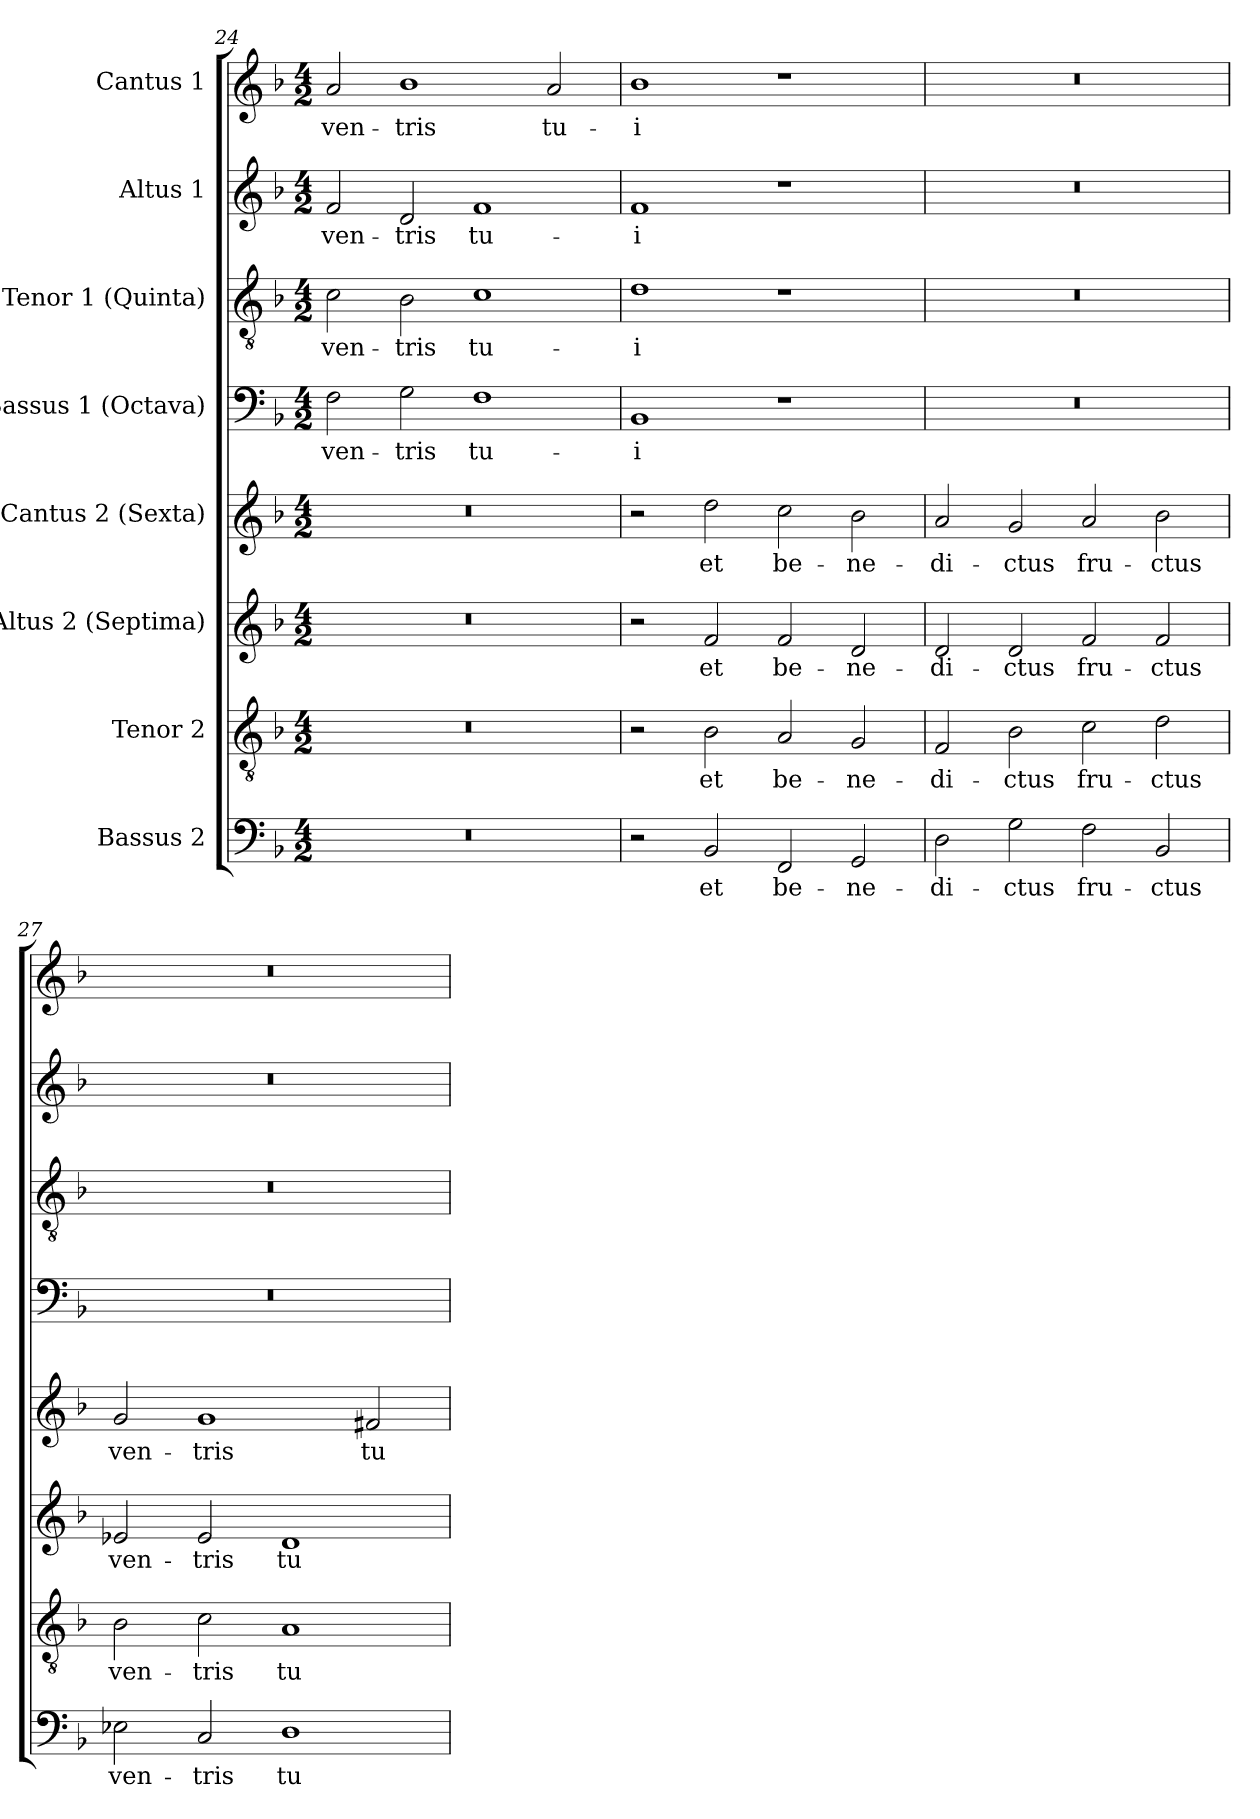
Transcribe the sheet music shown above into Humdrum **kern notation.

**kern	**text	**kern	**text	**kern	**text	**kern	**text	**kern	**text	**kern	**text	**kern	**text	**kern	**text
*part8	*part8	*part7	*part7	*part6	*part6	*part5	*part5	*part4	*part4	*part3	*part3	*part2	*part2	*part1	*part1
*staff8	*staff8	*staff7	*staff7	*staff6	*staff6	*staff5	*staff5	*staff4	*staff4	*staff3	*staff3	*staff2	*staff2	*staff1	*staff1
*I"Bassus 2	*	*I"Tenor 2	*	*I"Altus 2 (Septima)	*	*I"Cantus 2 (Sexta)	*	*I"Bassus 1 (Octava)	*	*I"Tenor 1 (Quinta)	*	*I"Altus 1	*	*I"Cantus 1	*
*clefF4	*	*clefGv2	*	*clefG2	*	*clefG2	*	*clefF4	*	*clefGv2	*	*clefG2	*	*clefG2	*
*k[b-]	*	*k[b-]	*	*k[b-]	*	*k[b-]	*	*k[b-]	*	*k[b-]	*	*k[b-]	*	*k[b-]	*
*F:	*	*F:	*	*F:	*	*F:	*	*F:	*	*F:	*	*F:	*	*F:	*
*M4/2	*	*M4/2	*	*M4/2	*	*M4/2	*	*M4/2	*	*M4/2	*	*M4/2	*	*M4/2	*
=24	=24	=24	=24	=24	=24	=24	=24	=24	=24	=24	=24	=24	=24	=24	=24
!	!	!	!	!	!	!	!	!	!LO:LY:b	!	!LO:LY:b	!	!LO:LY:b	!	!LO:LY:b
0r	.	0r	.	0r	.	0r	.	2F\	ven-	2c\	ven-	2f/	ven-	2a/	ven-
!	!	!	!	!	!	!	!	!	!LO:LY:b	!	!LO:LY:b	!	!LO:LY:b	!	!LO:LY:b
.	.	.	.	.	.	.	.	2G\	-tris	2B-\	-tris	2d/	-tris	1b-	-tris
!	!	!	!	!	!	!	!	!	!LO:LY:b	!	!LO:LY:b	!	!LO:LY:b	!	!
.	.	.	.	.	.	.	.	1F	tu-	1c	tu-	1f	tu-	.	.
!	!	!	!	!	!	!	!	!	!	!	!	!	!	!	!LO:LY:b
.	.	.	.	.	.	.	.	.	.	.	.	.	.	2a/	tu-
=25	=25	=25	=25	=25	=25	=25	=25	=25	=25	=25	=25	=25	=25	=25	=25
!	!	!	!	!	!	!	!	!	!LO:LY:b	!	!LO:LY:b	!	!LO:LY:b	!	!LO:LY:b
2r	.	2r	.	2r	.	2r	.	1BB-	-i	1d	-i	1f	-i	1b-	-i
!	!LO:LY:b	!	!LO:LY:b	!	!LO:LY:b	!	!LO:LY:b	!	!	!	!	!	!	!	!
2BB-/	et	2B-\	et	2f/	et	2dd\	et	.	.	.	.	.	.	.	.
!	!LO:LY:b	!	!LO:LY:b	!	!LO:LY:b	!	!LO:LY:b	!	!	!	!	!	!	!	!
2FF/	be-	2A/	be-	2f/	be-	2cc\	be-	1r	.	1r	.	1r	.	1r	.
!	!LO:LY:b	!	!LO:LY:b	!	!LO:LY:b	!	!LO:LY:b	!	!	!	!	!	!	!	!
2GG/	-ne-	2G/	-ne-	2d/	-ne-	2b-\	-ne-	.	.	.	.	.	.	.	.
=26	=26	=26	=26	=26	=26	=26	=26	=26	=26	=26	=26	=26	=26	=26	=26
!	!LO:LY:b	!	!LO:LY:b	!	!LO:LY:b	!	!LO:LY:b	!	!	!	!	!	!	!	!
2D\	-di-	2F/	-di-	2d/	-di-	2a/	-di-	0r	.	0r	.	0r	.	0r	.
!	!LO:LY:b	!	!LO:LY:b	!	!LO:LY:b	!	!LO:LY:b	!	!	!	!	!	!	!	!
2G\	-ctus	2B-\	-ctus	2d/	-ctus	2g/	-ctus	.	.	.	.	.	.	.	.
!	!LO:LY:b	!	!LO:LY:b	!	!LO:LY:b	!	!LO:LY:b	!	!	!	!	!	!	!	!
2F\	fru-	2c\	fru-	2f/	fru-	2a/	fru-	.	.	.	.	.	.	.	.
!	!LO:LY:b	!	!LO:LY:b	!	!LO:LY:b	!	!LO:LY:b	!	!	!	!	!	!	!	!
2BB-/	-ctus	2d\	-ctus	2f/	-ctus	2b-\	-ctus	.	.	.	.	.	.	.	.
=27	=27	=27	=27	=27	=27	=27	=27	=27	=27	=27	=27	=27	=27	=27	=27
!	!LO:LY:b	!	!LO:LY:b	!	!LO:LY:b	!	!LO:LY:b	!	!	!	!	!	!	!	!
2E-X\	ven-	2B-\	ven-	2e-X/	ven-	2g/	ven-	0r	.	0r	.	0r	.	0r	.
!	!LO:LY:b	!	!LO:LY:b	!	!LO:LY:b	!	!LO:LY:b	!	!	!	!	!	!	!	!
2C/	-tris	2c\	-tris	2e-/	-tris	1g	-tris	.	.	.	.	.	.	.	.
!	!LO:LY:b	!	!LO:LY:b	!	!LO:LY:b	!	!	!	!	!	!	!	!	!	!
1D	tu-	1A	tu-	1d	tu-	.	.	.	.	.	.	.	.	.	.
!	!	!	!	!	!	!	!LO:LY:b	!	!	!	!	!	!	!	!
.	.	.	.	.	.	2f#X/	tu-	.	.	.	.	.	.	.	.
=	=	=	=	=	=	=	=	=	=	=	=	=	=	=	=
*-	*-	*-	*-	*-	*-	*-	*-	*-	*-	*-	*-	*-	*-	*-	*-
